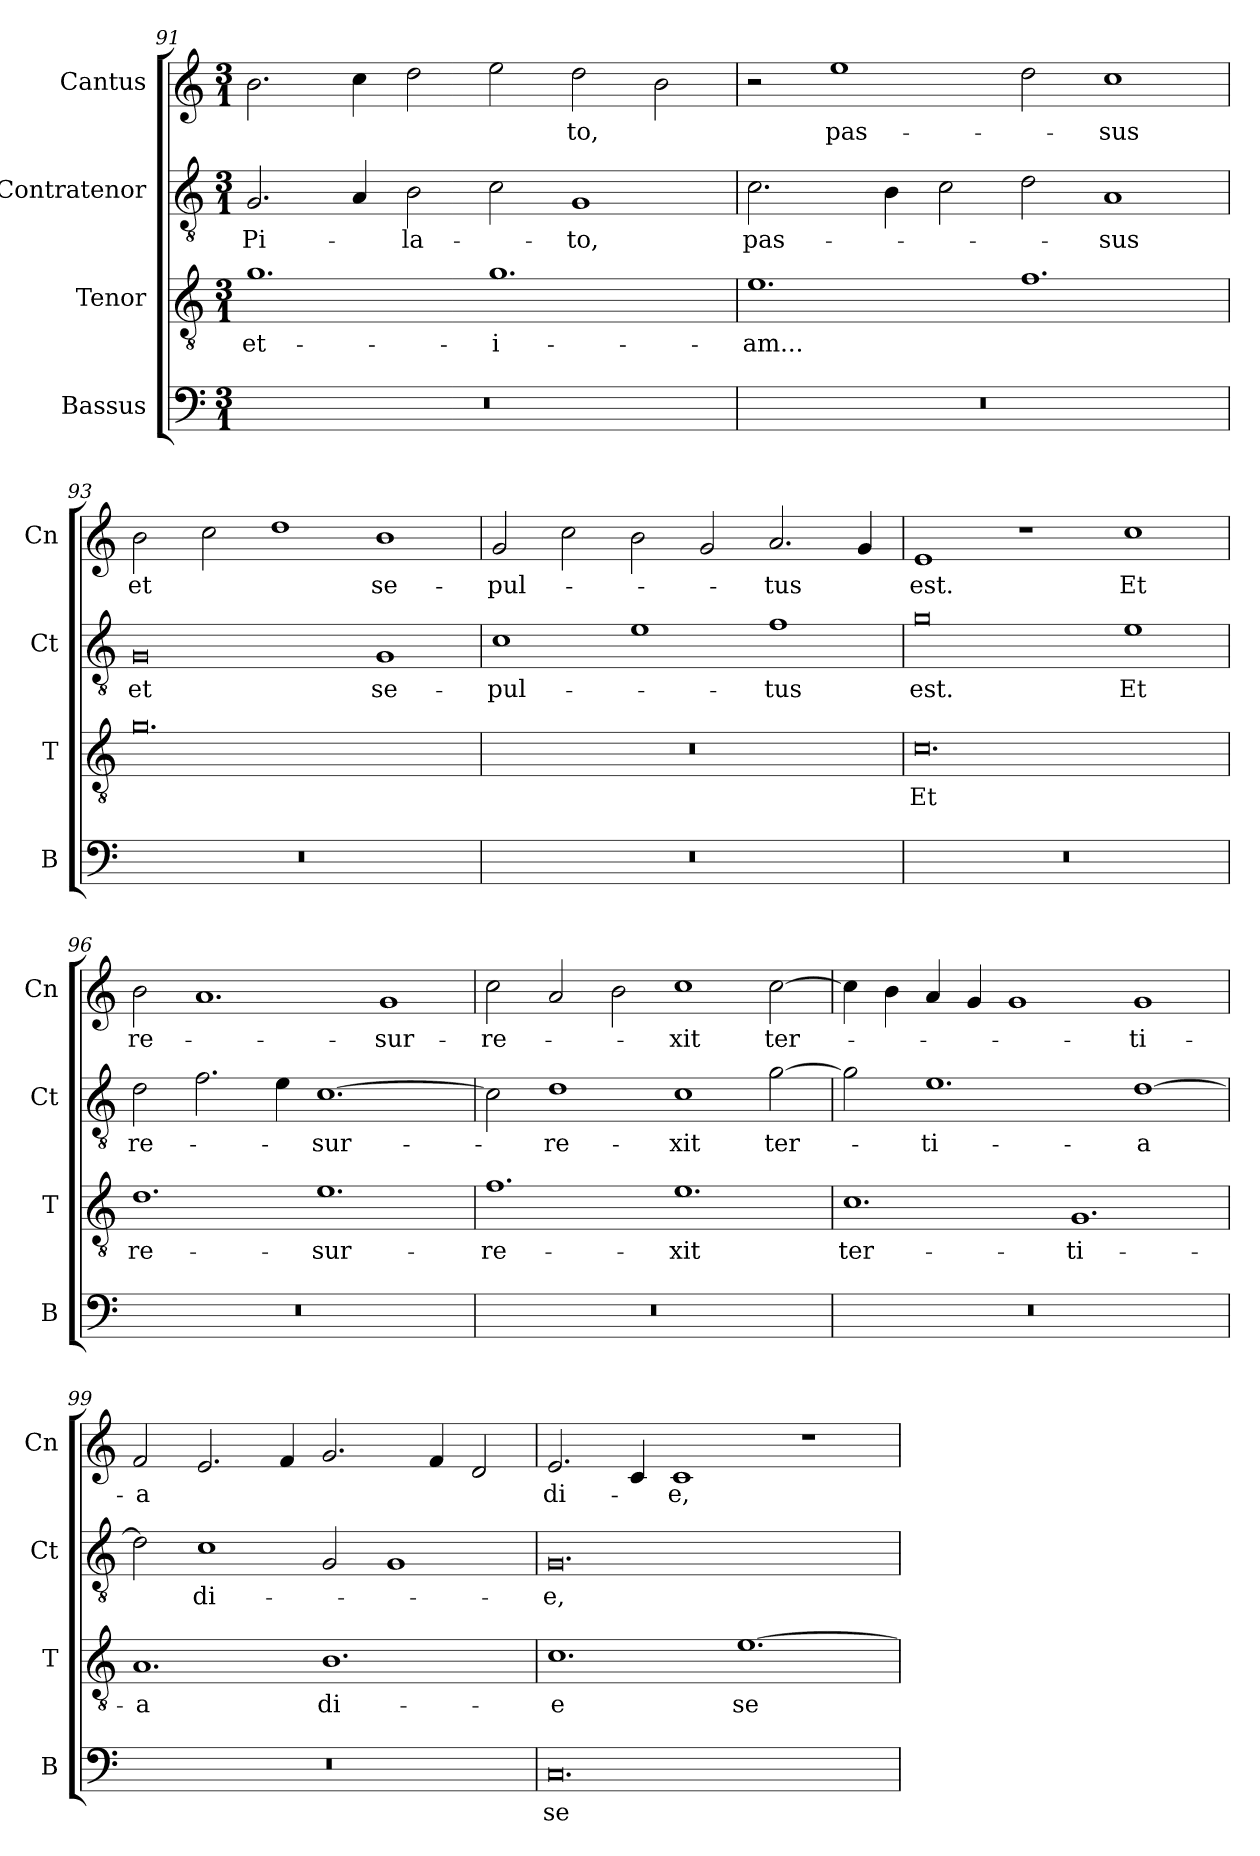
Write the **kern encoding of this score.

**kern	**text	**kern	**text	**kern	**text	**kern	**text
*part4	*part4	*part3	*part3	*part2	*part2	*part1	*part1
*staff4	*staff4	*staff3	*staff3	*staff2	*staff2	*staff1	*staff1
*I"Bassus	*	*I"Tenor	*	*I"Contratenor	*	*I"Cantus	*
*I'B	*	*I'T	*	*I'Ct	*	*I'Cn	*
*clefF4	*	*clefGv2	*	*clefGv2	*	*clefG2	*
*k[]	*	*k[]	*	*k[]	*	*k[]	*
*M3/1	*	*M3/1	*	*M3/1	*	*M3/1	*
=91	=91	=91	=91	=91	=91	=91	=91
0.r	.	1.g	et-	2.G/	Pi-	2.b\	.
.	.	.	.	4A/	.	4cc\	.
.	.	.	.	2B\	-la-	2dd\	.
.	.	1.g	-i-	2c\	.	2ee\	.
.	.	.	.	1G	-to,	2dd\	-to,
.	.	.	.	.	.	2b\	.
=92	=92	=92	=92	=92	=92	=92	=92
0.r	.	1.e	-am...	2.c\	pas-	2r	.
.	.	.	.	.	.	1ee	pas-
.	.	.	.	4B\	.	.	.
.	.	.	.	2c\	.	.	.
.	.	1.f	.	2d\	.	2dd\	.
.	.	.	.	1A	-sus	1cc	-sus
=93	=93	=93	=93	=93	=93	=93	=93
0.r	.	0.g	.	0G	et	2b\	et
.	.	.	.	.	.	2cc\	.
.	.	.	.	.	.	1dd	.
.	.	.	.	1G	se-	1b	se-
=94	=94	=94	=94	=94	=94	=94	=94
0.r	.	0.r	.	1c	-pul-	2g/	-pul-
.	.	.	.	.	.	2cc\	.
.	.	.	.	1e	.	2b\	.
.	.	.	.	.	.	2g/	.
.	.	.	.	1f	-tus	2.a/	-tus
.	.	.	.	.	.	4g/	.
=95	=95	=95	=95	=95	=95	=95	=95
0.r	.	0.c	Et	0g	est.	1e	est.
.	.	.	.	.	.	1r	.
.	.	.	.	1e	Et	1cc	Et
=96	=96	=96	=96	=96	=96	=96	=96
0.r	.	1.d	re-	2d\	re-	2b\	re-
.	.	.	.	2.f\	.	1.a	.
.	.	.	.	4e\	.	.	.
.	.	1.e	-sur-	[1.c	-sur-	.	.
.	.	.	.	.	.	1g	-sur-
=97	=97	=97	=97	=97	=97	=97	=97
0.r	.	1.f	-re-	2c\]	.	2cc\	-re-
.	.	.	.	1d	-re-	2a/	.
.	.	.	.	.	.	2b\	.
.	.	1.e	-xit	1c	-xit	1cc	-xit
.	.	.	.	[2g\	ter-	[2cc\	ter-
=98	=98	=98	=98	=98	=98	=98	=98
0.r	.	1.c	ter-	2g\]	.	4cc\]	.
.	.	.	.	.	.	4b\	.
.	.	.	.	1.e	-ti-	4a/	.
.	.	.	.	.	.	4g/	.
.	.	.	.	.	.	1g	.
.	.	1.G	-ti-	.	.	.	.
.	.	.	.	[1d	-a	1g	-ti-
=99	=99	=99	=99	=99	=99	=99	=99
0.r	.	1.A	-a	2d\]	.	2f/	-a
.	.	.	.	1c	di-	2.e/	.
.	.	.	.	.	.	4f/	.
.	.	1.B	di-	2G/	.	2.g/	.
.	.	.	.	1G	.	.	.
.	.	.	.	.	.	4f/	.
.	.	.	.	.	.	2d/	.
=100	=100	=100	=100	=100	=100	=100	=100
0.C	se-	1.c	-e	0.G	-e,	2.e/	di-
.	.	.	.	.	.	4c/	.
.	.	.	.	.	.	1c	-e,
.	.	[1.e	se-	.	.	.	.
.	.	.	.	.	.	1r	.
=	=	=	=	=	=	=	=
*-	*-	*-	*-	*-	*-	*-	*-
